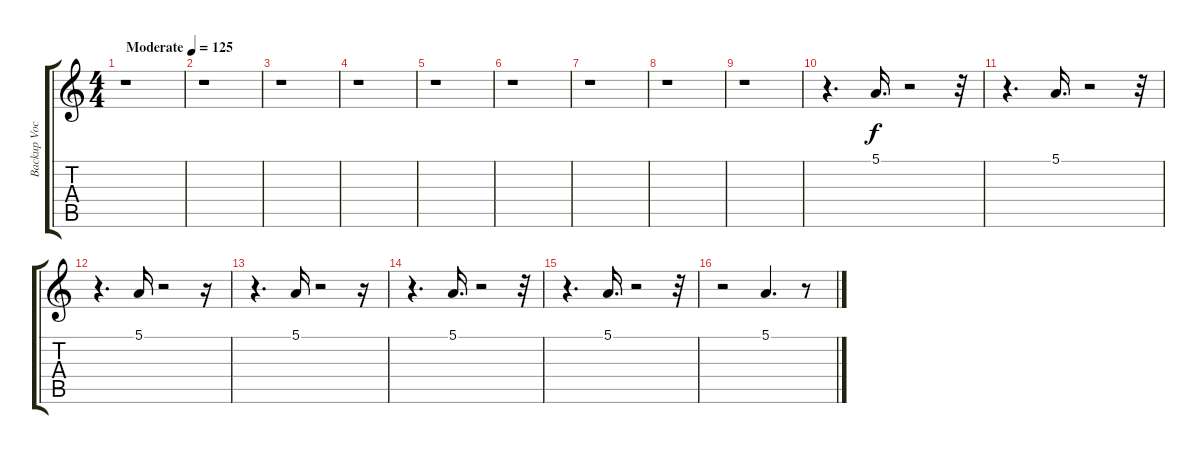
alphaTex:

\track ("Backup Voc" "Backup Voc") {instrument voiceoohs}
\staff {score tabs}
\tuning (E4 B3 G3 D3 A2 E2) {hide}
\ts (4 4)
\tempo (125 "Moderate")
\clef g2
\ks c
r.1{dy f instrument voiceoohs} |
r.1 |
r.1 |
r.1 |
r.1 |
r.1 |
r.1 |
r.1 |
r.1 |
r.4{d} 5.1.16{d} r.2 r.32 |
r.4{d} 5.1.16{d} r.2 r.32 |
r.4{d} 5.1.16 r.2 r.16 |
r.4{d} 5.1.16 r.2 r.16 |
r.4{d} 5.1.16{d} r.2 r.32 |
r.4{d} 5.1.16{d} r.2 r.32 |
r.2 5.1.4{d} r.8
